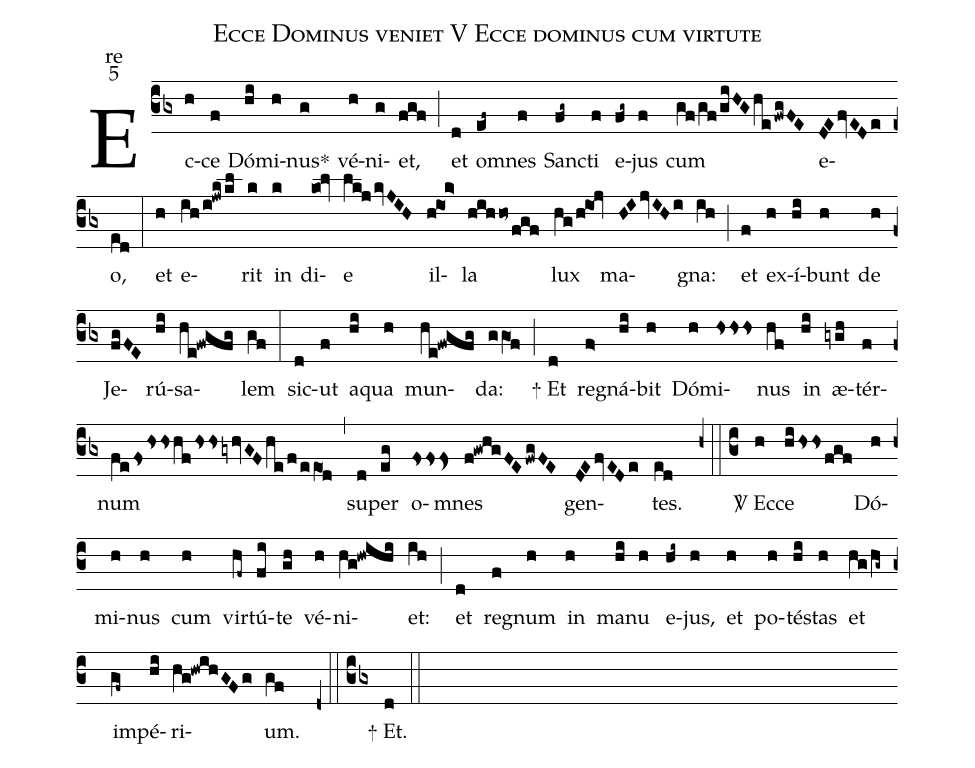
name:Ecce Dominus veniet V Ecce dominus cum virtute;
office-part:re;
mode:5;
%%
(cb3) Ec(h)ce(f) Dó(hi)mi(h)nus<sp>*</sp>(g) vé(h)ni(g)et,(fgf) (;)
et(d) o(ef~)mnes(f) San(fg~)cti(f) e(fg~)jus(f) cum(gf/gf/giHGhefwgFE) e(DEfvEDe)o,(ed) (:)
et(h) e(ih/i!jwk/kl)rit(k) in(k) di(ko0!lv)e(lk!jkvJIH) il(h!io1!k>)la(hihho~fgf) lux(hg/h!io1!jv) ma(HIjvIHi)gna:(ih) (;)
et(f) ex(h)í(hi)bunt(h) de(h) Je(fgFE)rú(hi)sa(he!fwgfg)lem(gf) (:)
sic(d)ut(f) a(hi)qua(h) mun(he!fwgfg)da:(ggO1f) (;)
<sp>+</sp> Et(d) re(f>)gná(hi)bit(h) Dó(h)mi(Hsss)nus(hf) <nlba>in(hi) æ(gygh)</nlba>tér(f)num(feFsHsshfHssgyhvGFhe/f/eeO1d) (,)
su(d)per(eg) o(FssFs>)mnes(f!gwhgFEfwgFE) gen(DEfvEDe)tes.(ed) (z0::c3)
<sp>V/</sp> Ec(h)ce(hiHssfgf) Dó(h)mi(h)nus(h) cum(h) vir(hf~)tú(fi)te(gh) vé(h)ni(hg!hwihi)et:(ih) (;)
et(d) re(f)gnum(h) in(h) ma(hi)nu(h) e(hi~)jus,(h) et(h) po(h)té(hi)stas(h) et(hg/hg~) im(gf~)pé(hi)ri(hg!hwihGFg)um.(gf) (z0::cb3)
<sp>+</sp> Et.(d) (::)
